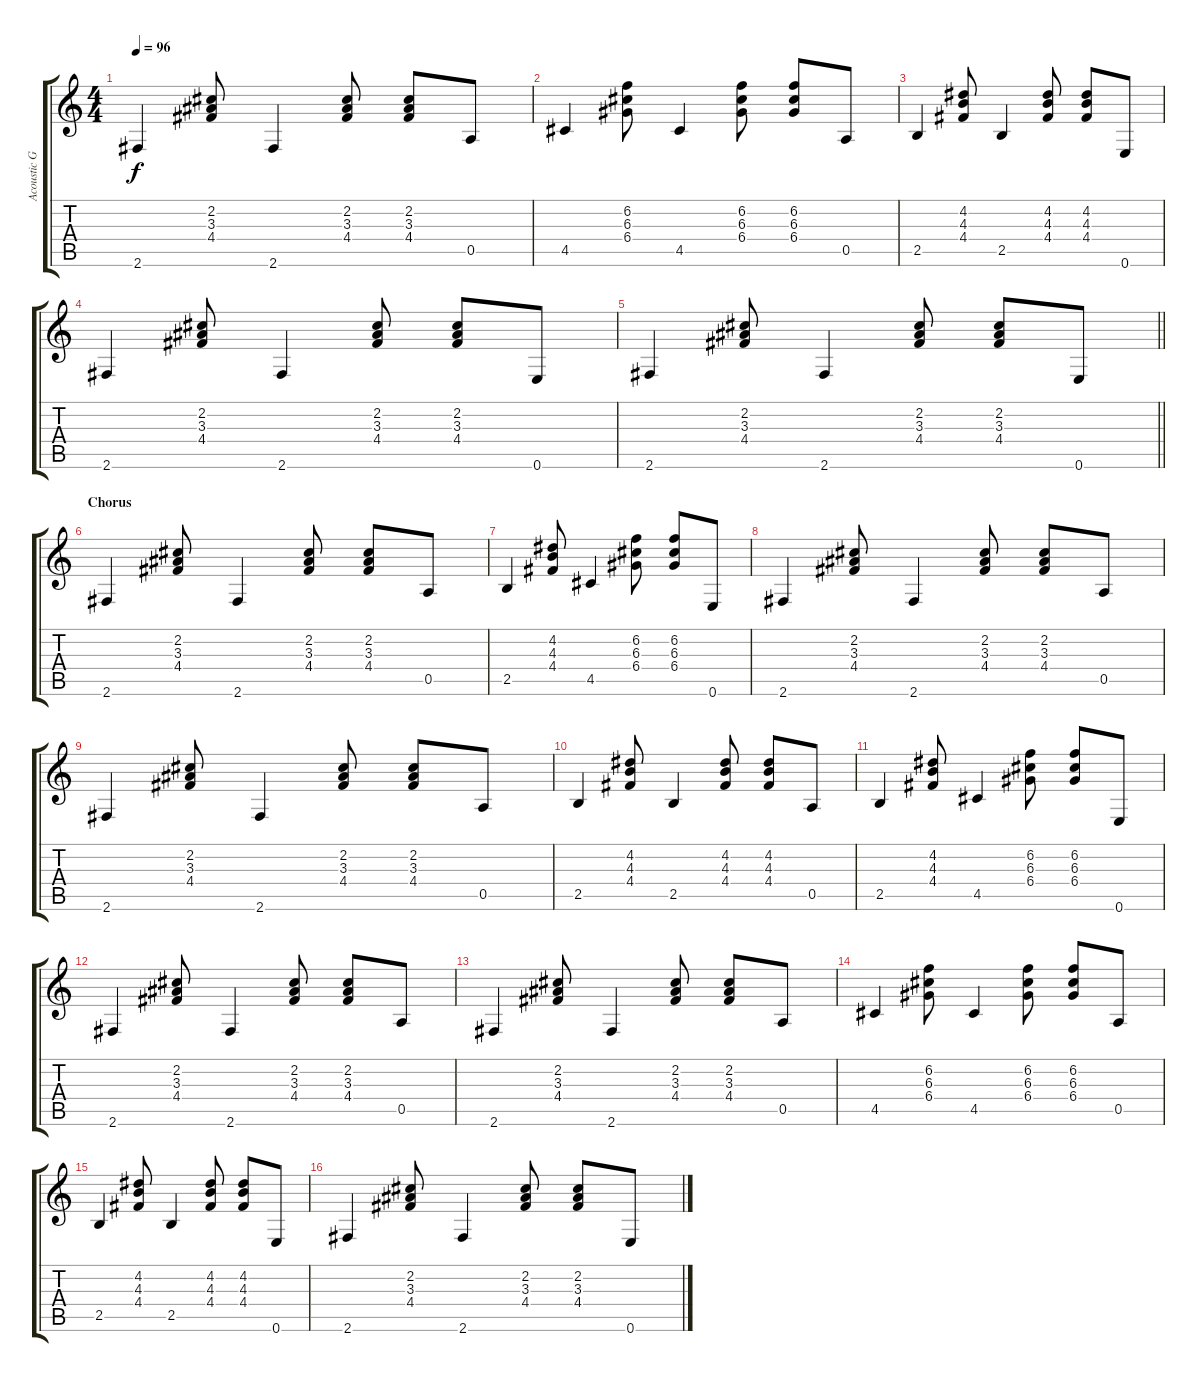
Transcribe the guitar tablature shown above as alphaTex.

\track ("Acoustic Guitar" "Acoustic G") {instrument acousticguitarsteel}
\staff {score tabs}
\tuning (E4 B3 G3 D3 A2 E2) {hide}
\ts (4 4)
\tempo 96
\clef g2
\ks c
2.6.4{dy f} (2.2 3.3 4.4).8 2.6.4 (2.2 3.3 4.4).8 (2.2 3.3 4.4).8 0.5.8 |
4.5.4 (6.2 6.3 6.4).8 4.5.4 (6.2 6.3 6.4).8 (6.2 6.3 6.4).8 0.5.8 |
2.5.4 (4.2 4.3 4.4).8 2.5.4 (4.2 4.3 4.4).8 (4.2 4.3 4.4).8 0.6.8 |
2.6.4 (2.2 3.3 4.4).8 2.6.4 (2.2 3.3 4.4).8 (2.2 3.3 4.4).8 0.6.8 |
\barLineRight lightlight
2.6.4 (2.2 3.3 4.4).8 2.6.4 (2.2 3.3 4.4).8 (2.2 3.3 4.4).8 0.6.8 |
\section ("" "Chorus")
2.6.4 (2.2 3.3 4.4).8 2.6.4 (2.2 3.3 4.4).8 (2.2 3.3 4.4).8 0.5.8 |
2.5.4 (4.2 4.3 4.4).8 4.5.4 (6.2 6.3 6.4).8 (6.2 6.3 6.4).8 0.6.8 |
2.6.4 (2.2 3.3 4.4).8 2.6.4 (2.2 3.3 4.4).8 (2.2 3.3 4.4).8 0.5.8 |
2.6.4 (2.2 3.3 4.4).8 2.6.4 (2.2 3.3 4.4).8 (2.2 3.3 4.4).8 0.5.8 |
2.5.4 (4.2 4.3 4.4).8 2.5.4 (4.2 4.3 4.4).8 (4.2 4.3 4.4).8 0.5.8 |
2.5.4 (4.2 4.3 4.4).8 4.5.4 (6.2 6.3 6.4).8 (6.2 6.3 6.4).8 0.6.8 |
2.6.4 (2.2 3.3 4.4).8 2.6.4 (2.2 3.3 4.4).8 (2.2 3.3 4.4).8 0.5.8 |
2.6.4 (2.2 3.3 4.4).8 2.6.4 (2.2 3.3 4.4).8 (2.2 3.3 4.4).8 0.5.8 |
4.5.4 (6.2 6.3 6.4).8 4.5.4 (6.2 6.3 6.4).8 (6.2 6.3 6.4).8 0.5.8 |
2.5.4 (4.2 4.3 4.4).8 2.5.4 (4.2 4.3 4.4).8 (4.2 4.3 4.4).8 0.6.8 |
2.6.4 (2.2 3.3 4.4).8 2.6.4 (2.2 3.3 4.4).8 (2.2 3.3 4.4).8 0.6.8
